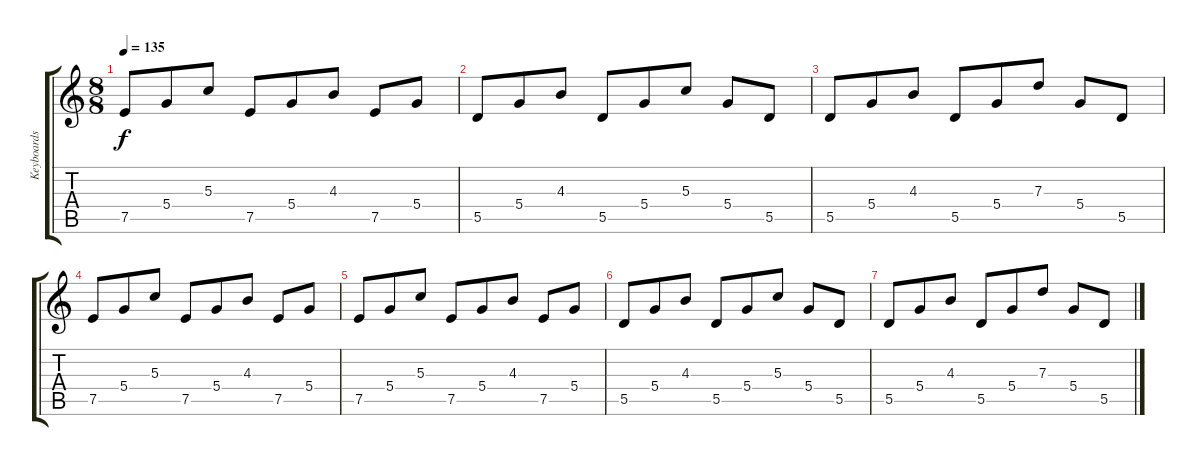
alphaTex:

\track ("Keyboards 2" "Keyboards ") {instrument acousticguitarnylon}
\staff {score tabs}
\tuning (E4 B3 G3 D3 A2 E2) {hide}
\ts (8 8)
\tempo 135
\clef g2
\ks c
7.5.8{dy f} 5.4.8 5.3.8 7.5.8 5.4.8 4.3.8 7.5.8 5.4.8 |
5.5.8 5.4.8 4.3.8 5.5.8 5.4.8 5.3.8 5.4.8 5.5.8 |
5.5.8 5.4.8 4.3.8 5.5.8 5.4.8 7.3.8 5.4.8 5.5.8 |
7.5.8 5.4.8 5.3.8 7.5.8 5.4.8 4.3.8 7.5.8 5.4.8 |
7.5.8 5.4.8 5.3.8 7.5.8 5.4.8 4.3.8 7.5.8 5.4.8 |
5.5.8 5.4.8 4.3.8 5.5.8 5.4.8 5.3.8 5.4.8 5.5.8 |
5.5.8 5.4.8 4.3.8 5.5.8 5.4.8 7.3.8 5.4.8 5.5.8
